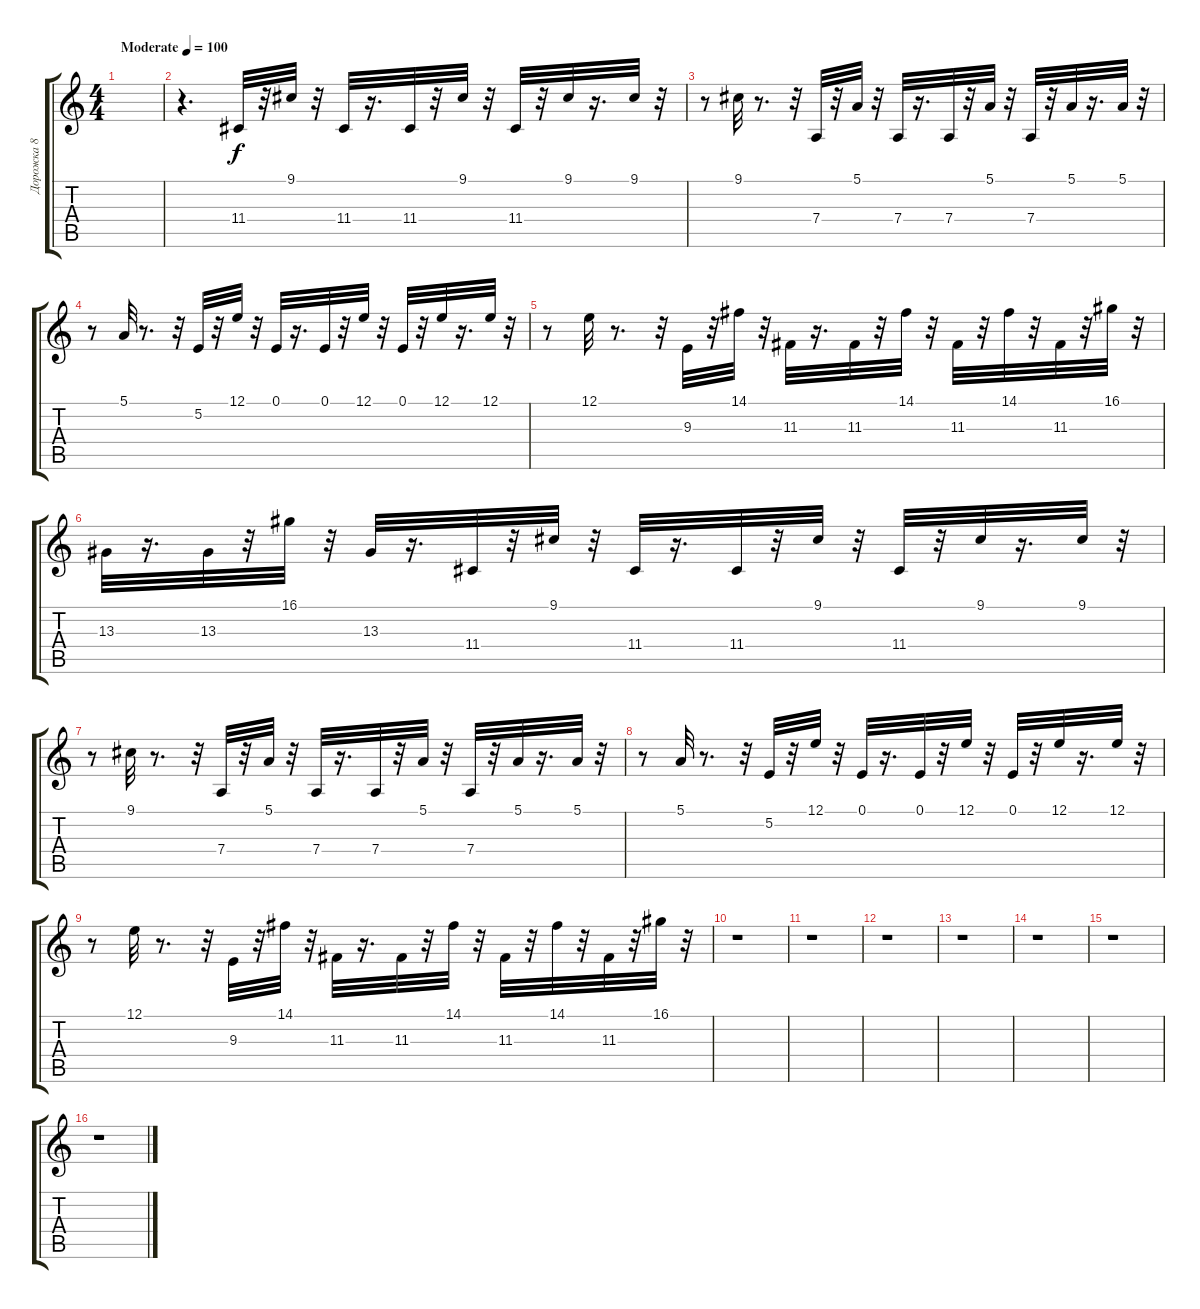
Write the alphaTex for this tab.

\track ("Дорожка 8" "Дорожка 8") {instrument voiceoohs}
\staff {score tabs}
\tuning (E4 B3 G3 D3 A2 E2) {hide}
\ts (4 4)
\tempo (100 "Moderate")
\clef g2
\ks c
|
r.4{d} 11.4.32 r.32 9.1.32 r.32 11.4.32 r.16{d} 11.4.32 r.32 9.1.32 r.32 11.4.32 r.32 9.1.32 r.16{d} 9.1.32 r.32 |
r.8 9.1.32 r.8{d} r.32 7.4.32 r.32 5.1.32 r.32 7.4.32 r.16{d} 7.4.32 r.32 5.1.32 r.32 7.4.32 r.32 5.1.32 r.16{d} 5.1.32 r.32 |
r.8 5.1.32 r.8{d} r.32 5.2.32 r.32 12.1.32 r.32 0.1.32 r.16{d} 0.1.32 r.32 12.1.32 r.32 0.1.32 r.32 12.1.32 r.16{d} 12.1.32 r.32 |
r.8 12.1.32 r.8{d} r.32 9.3.32 r.32 14.1.32 r.32 11.3.32 r.16{d} 11.3.32 r.32 14.1.32 r.32 11.3.32 r.32 14.1.32 r.32 11.3.32 r.32 16.1.32 r.32 |
13.3.32 r.16{d} 13.3.32 r.32 16.1.32 r.32 13.3.32 r.16{d} 11.4.32 r.32 9.1.32 r.32 11.4.32 r.16{d} 11.4.32 r.32 9.1.32 r.32 11.4.32 r.32 9.1.32 r.16{d} 9.1.32 r.32 |
r.8 9.1.32 r.8{d} r.32 7.4.32 r.32 5.1.32 r.32 7.4.32 r.16{d} 7.4.32 r.32 5.1.32 r.32 7.4.32 r.32 5.1.32 r.16{d} 5.1.32 r.32 |
r.8 5.1.32 r.8{d} r.32 5.2.32 r.32 12.1.32 r.32 0.1.32 r.16{d} 0.1.32 r.32 12.1.32 r.32 0.1.32 r.32 12.1.32 r.16{d} 12.1.32 r.32 |
r.8 12.1.32 r.8{d} r.32 9.3.32 r.32 14.1.32 r.32 11.3.32 r.16{d} 11.3.32 r.32 14.1.32 r.32 11.3.32 r.32 14.1.32 r.32 11.3.32 r.32 16.1.32 r.32 |
r.1 |
r.1 |
r.1 |
r.1 |
r.1 |
r.1 |
r.1
